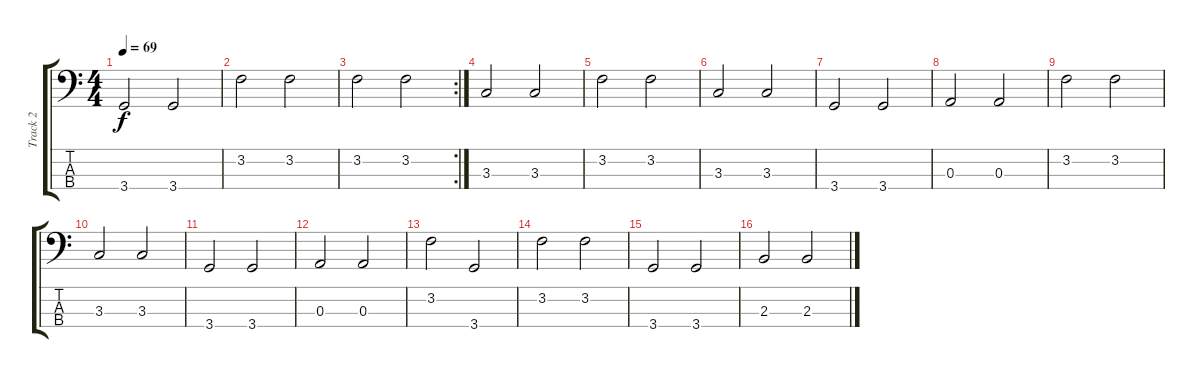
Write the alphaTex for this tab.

\track ("Track 2" "Track 2") {instrument electricbassfinger}
\staff {score tabs}
\tuning (G2 D2 A1 E1) {hide}
\ts (4 4)
\tempo 69
\clef f4
\ks c
3.4.2{dy f} 3.4.2 |
3.2.2 3.2.2 |
\rc 2
3.2.2 3.2.2 |
3.3.2 3.3.2 |
3.2.2 3.2.2 |
3.3.2 3.3.2 |
3.4.2 3.4.2 |
0.3.2 0.3.2 |
3.2.2 3.2.2 |
3.3.2 3.3.2 |
3.4.2 3.4.2 |
0.3.2 0.3.2 |
3.2.2 3.4.2 |
3.2.2 3.2.2 |
3.4.2 3.4.2 |
2.3.2 2.3.2
